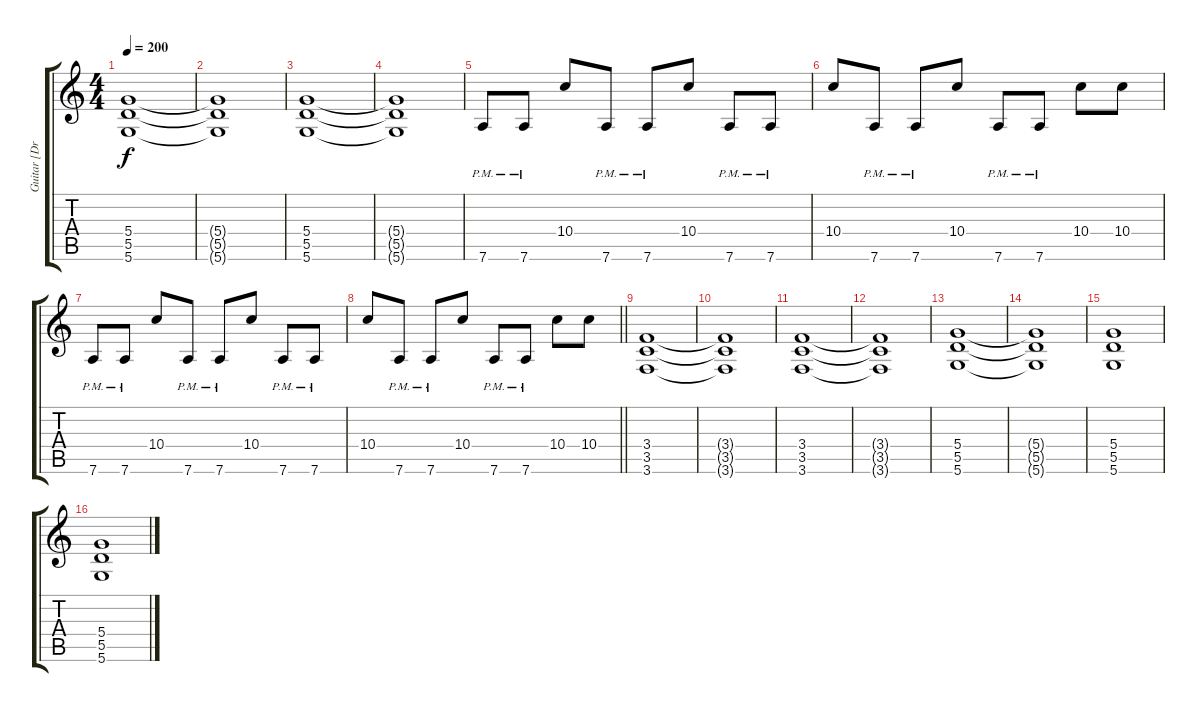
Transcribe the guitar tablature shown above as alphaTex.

\track ("Guitar [Drop D]" "Guitar [Dr") {instrument distortionguitar}
\staff {score tabs}
\tuning (E4 B3 G3 D3 A2 D2) {hide}
\ts (4 4)
\tempo 200
\clef g2
\ks c
(5.4 5.5 5.6).1{dy f} |
(5.4{t} 5.5{t} 5.6{t}).1 |
(5.4 5.5 5.6).1 |
(5.4{t} 5.5{t} 5.6{t}).1 |
7.6{pm}.8 7.6{pm}.8 10.4.8 7.6{pm}.8 7.6{pm}.8 10.4.8 7.6{pm}.8 7.6{pm}.8 |
10.4.8 7.6{pm}.8 7.6{pm}.8 10.4.8 7.6{pm}.8 7.6{pm}.8 10.4.8 10.4.8 |
7.6{pm}.8 7.6{pm}.8 10.4.8 7.6{pm}.8 7.6{pm}.8 10.4.8 7.6{pm}.8 7.6{pm}.8 |
\barLineRight lightlight
10.4.8 7.6{pm}.8 7.6{pm}.8 10.4.8 7.6{pm}.8 7.6{pm}.8 10.4.8 10.4.8 |
(3.4 3.5 3.6).1 |
(3.4{t} 3.5{t} 3.6{t}).1 |
(3.4 3.5 3.6).1 |
(3.4{t} 3.5{t} 3.6{t}).1 |
(5.4 5.5 5.6).1 |
(5.4{t} 5.5{t} 5.6{t}).1 |
(5.4 5.5 5.6).1 |
(5.4 5.5 5.6).1
